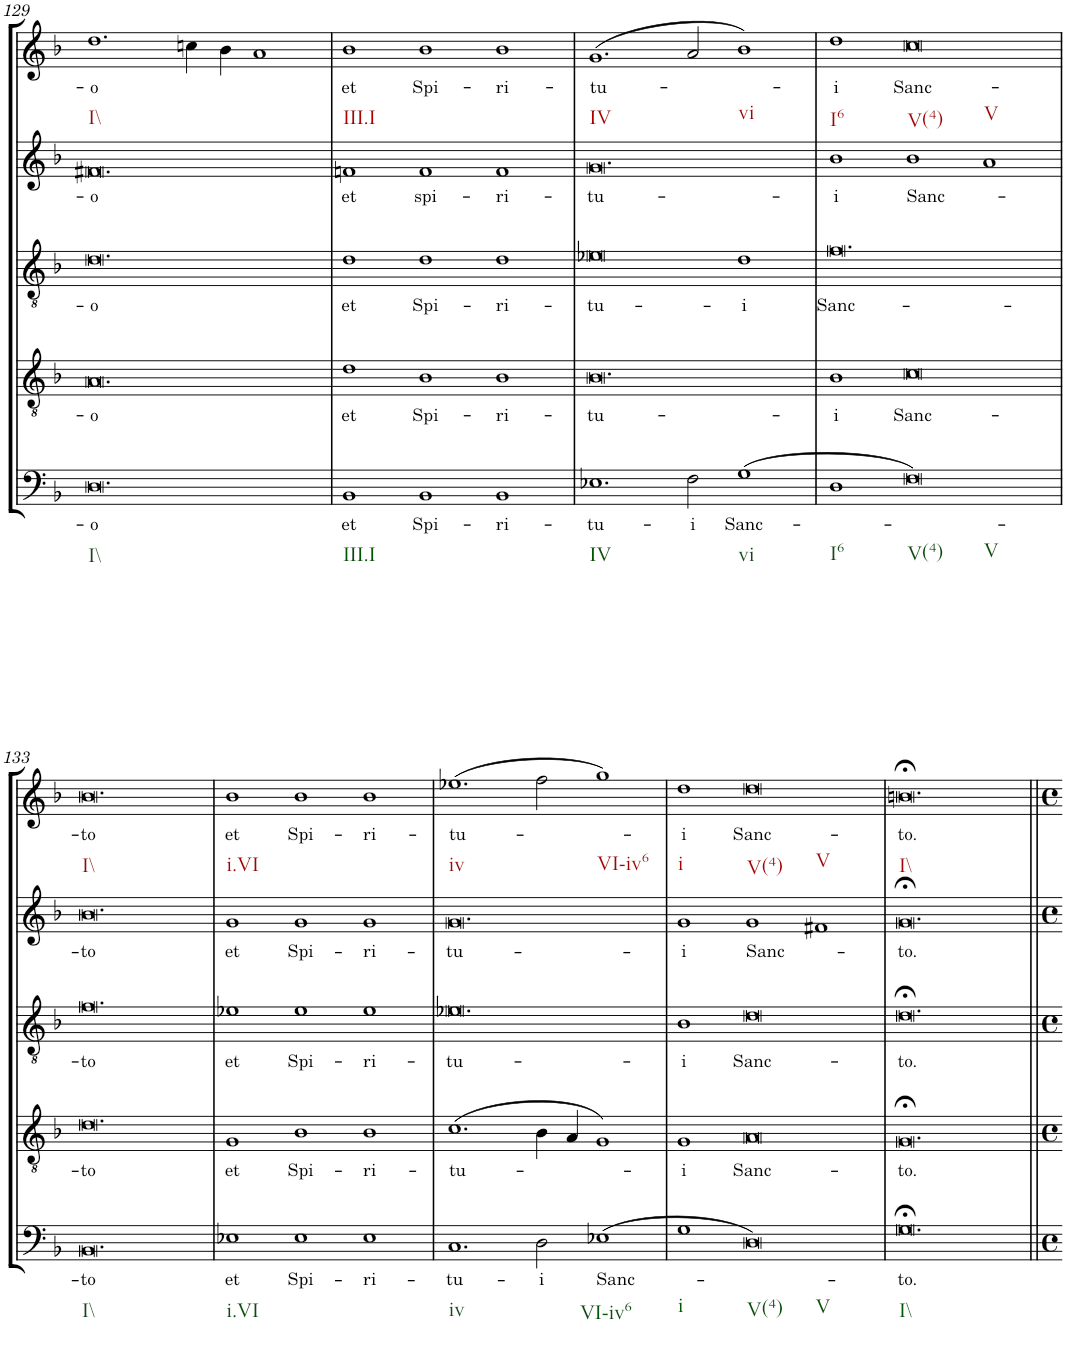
**kern	**text	**kern	**text	**kern	**text	**kern	**text	**kern	**text
*part5	*part5	*part4	*part4	*part3	*part3	*part2	*part2	*part1	*part1
*staff5	*staff5	*staff4	*staff4	*staff3	*staff3	*staff2	*staff2	*staff1	*staff1
*I"Basso	*	*I"Tenore	*	*I"Alto	*	*I"Alto	*	*I"Canto	*
!!LO:PB:g=z
*clefF4	*	*clefGv2	*	*clefGv2	*	*clefG2	*	*clefG2	*
*Trd7c12	*	*	*	*	*	*	*	*	*
*k[b-]	*	*k[b-]	*	*k[b-]	*	*k[b-]	*	*k[b-]	*
*F:	*	*F:	*	*F:	*	*F:	*	*F:	*
*M3/2	*	*M3/2	*	*M3/2	*	*M3/2	*	*M3/2	*
=129	=129	=129	=129	=129	=129	=129	=129	=129	=129
!	!	!	!	!	!	!	!	!LO:TX:b:t=I\\	!
!LO:TX:b:t=I\\	!	!	!	!	!	!	!	!	!
!	!LO:LY:b	!	!LO:LY:b	!	!LO:LY:b	!	!LO:LY:b	!	!LO:LY:b
[1.D	-o	[1.A	-o	[1.d	-o	[1.f#X	-o	1.dd	-o
1.ryy	.	1.ryy	.	1.ryy	.	1.ryy	.	4ccn\	.
.	.	.	.	.	.	.	.	4b-\	.
.	.	.	.	.	.	.	.	1a	.
=130	=130	=130	=130	=130	=130	=130	=130	=130	=130
!	!	!	!	!	!	!	!	!LO:TX:b:t=III.I	!
!LO:TX:b:t=III.I	!	!	!	!	!	!	!	!	!
!	!LO:LY:b	!	!LO:LY:b	!	!LO:LY:b	!	!LO:LY:b	!	!LO:LY:b
1BB-	et	1d	et	1d	et	1fn	et	1b-	et
!	!	!	!	!	!	!	!	!	!LO:LY:b
1.D]	.	1.A]	.	1.d]	.	1.f#]	.	[2b-	Spi-
.	.	.	.	.	.	.	.	2ryy	.
!	!	!	!	!	!	!	!	!	!LO:LY:b
.	.	.	.	.	.	.	.	1b-	-ri-
!	!LO:LY:b	!	!LO:LY:b	!	!LO:LY:b	!	!LO:LY:b	!	!
[2BB-	Spi-	[2B-	Spi-	[2d	Spi-	[2f	spi-	.	.
!	!LO:LY:b	!	!LO:LY:b	!	!LO:LY:b	!	!LO:LY:b	!	!
1BB-	-ri-	1B-	-ri-	1d	-ri-	1f	-ri-	1ryy	.
=131	=131	=131	=131	=131	=131	=131	=131	=131	=131
!	!	!	!	!	!	!	!	!LO:TX:b:t=IV	!
!LO:TX:b:t=IV	!	!	!	!	!	!	!	!	!
!	!LO:LY:b	!	!LO:LY:b	!	!LO:LY:b	!	!LO:LY:b	!	!LO:LY:b
1.E-X	-tu-	[1.B-	-tu-	[1.e-X	-tu-	[1.g	-tu-	(>1.g	-tu-
2BB-]	.	2B-]	.	2d]	.	2f]	.	2b-]	.
!	!	!	!	!	!	!	!	!LO:TX:b:t=vi	!
!LO:TX:b:t=vi	!	!	!	!	!	!	!	!	!
!	!LO:LY:b	!	!	!	!LO:LY:b	!	!	!	!
2F\	-i	1.ryy	.	1d	-i	1.ryy	.	2a/	.
!	!LO:LY:b	!	!	!	!	!	!	!	!
(>1G	Sanc-	.	.	.	.	.	.	1b-)	.
.	.	.	.	2ryy	.	.	.	.	.
=132	=132	=132	=132	=132	=132	=132	=132	=132	=132
!	!	!	!	!	!	!	!	!LO:TX:b:t=I6	!
!LO:TX:b:t=I6	!	!	!	!	!	!	!	!	!
!	!LO:LY:b	!	!LO:LY:b	!	!LO:LY:b	!	!LO:LY:b	!	!LO:LY:b
1D	-­-	1B-	-­i	[1.f	Sanc-	1b-	-­i	1dd	-­i
!	!	!	!	!	!	!	!	!LO:TX:b:t=V(4)	!
!	!	!	!	!	!	!	!	!LO:TX:b:t=V	!
!LO:TX:b:t=V(4)	!	!	!	!	!	!	!	!	!
!LO:TX:b:t=V	!	!	!	!	!	!	!	!	!
!	!	!	!	!	!	!	!	!	!LO:LY:b
[2F)	.	1.B-]	.	.	.	1.g]	.	[2cc	Sanc-
0ryy	.	.	.	2e-]	.	.	.	0ryy	.
.	.	.	.	0ryy	.	.	.	.	.
!	!	!	!LO:LY:b	!	!	!	!LO:LY:b	!	!
.	.	[2c	Sanc-	.	.	[2b-	Sanc-	.	.
.	.	1ryy	.	.	.	1a	.	.	.
2ryy	.	.	.	.	.	.	.	2ryy	.
!!LO:LB:g=z
=133	=133	=133	=133	=133	=133	=133	=133	=133	=133
!	!	!	!	!	!	!	!	!LO:TX:b:t=I\\	!
!LO:TX:b:t=I\\	!	!	!	!	!	!	!	!	!
!	!LO:LY:b	!	!LO:LY:b	!	!LO:LY:b	!	!LO:LY:b	!	!LO:LY:b
[1.BB-	-to	[1.d	-to	[1.f	-to	[1.b-	-to	[1.b-	-to
1.F]	.	1.c]	.	1.f]	.	2b-]	.	1.cc]	.
.	.	.	.	.	.	1ryy	.	.	.
=134	=134	=134	=134	=134	=134	=134	=134	=134	=134
!	!	!	!	!	!	!	!	!LO:TX:b:t=i.VI	!
!LO:TX:b:t=i.VI	!	!	!	!	!	!	!	!	!
!	!LO:LY:b	!	!LO:LY:b	!	!LO:LY:b	!	!LO:LY:b	!	!LO:LY:b
1E-X	et	1G	et	1e-X	et	1g	et	1b-	et
1.BB-]	.	1.d]	.	1.f]	.	1.b-]	.	1.b-]	.
!	!LO:LY:b	!	!LO:LY:b	!	!LO:LY:b	!	!LO:LY:b	!	!LO:LY:b
[2E-	Spi-	[2B-	Spi-	[2e-	Spi-	[2g	Spi-	[2b-	Spi-
!	!LO:LY:b	!	!LO:LY:b	!	!LO:LY:b	!	!LO:LY:b	!	!LO:LY:b
1E-	-ri-	1B-	-ri-	1e-	-ri-	1g	-ri-	1b-	-ri-
=135	=135	=135	=135	=135	=135	=135	=135	=135	=135
!	!	!	!	!	!	!	!	!LO:TX:b:t=iv	!
!LO:TX:b:t=iv	!	!	!	!	!	!	!	!	!
!	!LO:LY:b	!	!LO:LY:b	!	!LO:LY:b	!	!LO:LY:b	!	!LO:LY:b
1.C	-tu-	(>1.c	-tu-	[1.e-X	-tu-	[1.g	-tu-	(>1.ee-X	-tu-
2E-]	.	2B-]	.	2e-]	.	2g]	.	2b-]	.
!	!	!	!	!	!	!	!	!LO:TX:b:t=VI-iv6	!
!LO:TX:b:t=VI-iv6	!	!	!	!	!	!	!	!	!
!	!LO:LY:b	!	!	!	!	!	!	!	!
2D\	-i	4B-\	.	1.ryy	.	1.ryy	.	2ff\	.
.	.	4A/	.	.	.	.	.	.	.
!	!LO:LY:b	!	!	!	!	!	!	!	!
(>1E-X	Sanc-	1G)	.	.	.	.	.	1gg)	.
=136	=136	=136	=136	=136	=136	=136	=136	=136	=136
!	!	!	!	!	!	!	!	!LO:TX:b:t=i	!
!LO:TX:b:t=i	!	!	!	!	!	!	!	!	!
!	!	!	!LO:LY:b	!	!LO:LY:b	!	!LO:LY:b	!	!LO:LY:b
1G	.	1G	-i	1B-	-i	1g	-i	1dd	-i
!	!	!	!	!	!	!	!	!LO:TX:b:t=V(4)	!
!	!	!	!	!	!	!	!	!LO:TX:b:t=V	!
!LO:TX:b:t=V(4)	!	!	!	!	!	!	!	!	!
!LO:TX:b:t=V	!	!	!	!	!	!	!	!	!
!	!	!	!LO:LY:b	!	!	!	!	!	!LO:LY:b
[2D)	.	[2A	Sanc-	1.e-]	.	1.g]	.	[2dd	Sanc-
0ryy	.	0ryy	.	.	.	.	.	0ryy	.
!	!	!	!	!	!LO:LY:b	!	!LO:LY:b	!	!
.	.	.	.	[2d	Sanc-	[2g	Sanc-	.	.
.	.	.	.	1ryy	.	1f#X	.	.	.
2ryy	.	2ryy	.	.	.	.	.	2ryy	.
=137	=137	=137	=137	=137	=137	=137	=137	=137	=137
!	!	!	!	!	!	!	!	!LO:TX:b:t=I\\	!
!LO:TX:b:t=I\\	!	!	!	!	!	!	!	!	!
!	!LO:LY:b	!	!LO:LY:b	!	!LO:LY:b	!	!LO:LY:b	!	!LO:LY:b
[1.G	-to.	[1.G	-to.	[1.d	-to.	[1.g	-to.	[1.bn	-to.
1.D]	.	1.A]	.	1.d]	.	2g]	.	1.dd]	.
.	.	.	.	.	.	1ryy	.	.	.
=138||	=138||	=138||	=138||	=138||	=138||	=138||	=138||	=138||	=138||
1.G;<]	.	1.G;<]	.	1.d;<]	.	1.g;<]	.	1.b;<]	.
=	=	=	=	=	=	=	=	=	=
*-	*-	*-	*-	*-	*-	*-	*-	*-	*-
